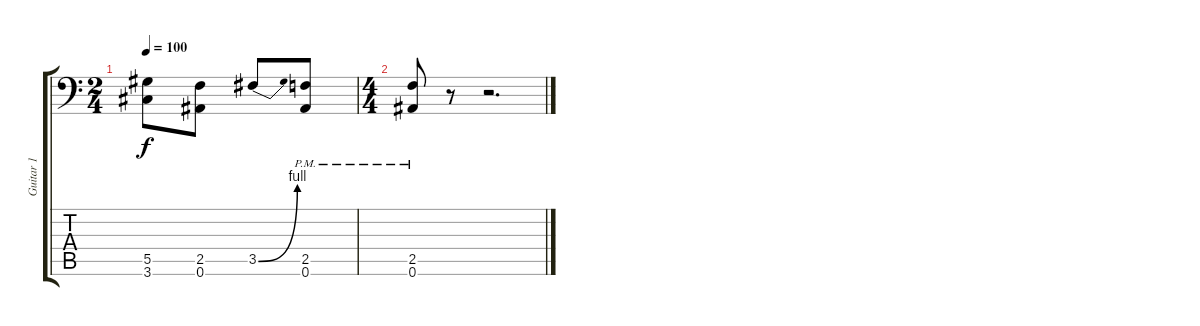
\track ("Guitar 1" "Guitar 1") {instrument distortionguitar}
\staff {score tabs}
\tuning (Bb3 F3 Db3 Ab2 Eb2 Bb1) {hide}
\ts (2 4)
\tempo 100
\clef f4
\ks c
(5.5 3.6).8{dy f} (2.5 0.6).8 3.5{be (bend 0 0 60 4)}.8{instrument guitarharmonics} (2.5{pm} 0.6{pm}).8{instrument distortionguitar} |
\ts (4 4)
(2.5{pm} 0.6{pm}).8 r.8 r.2{d}
